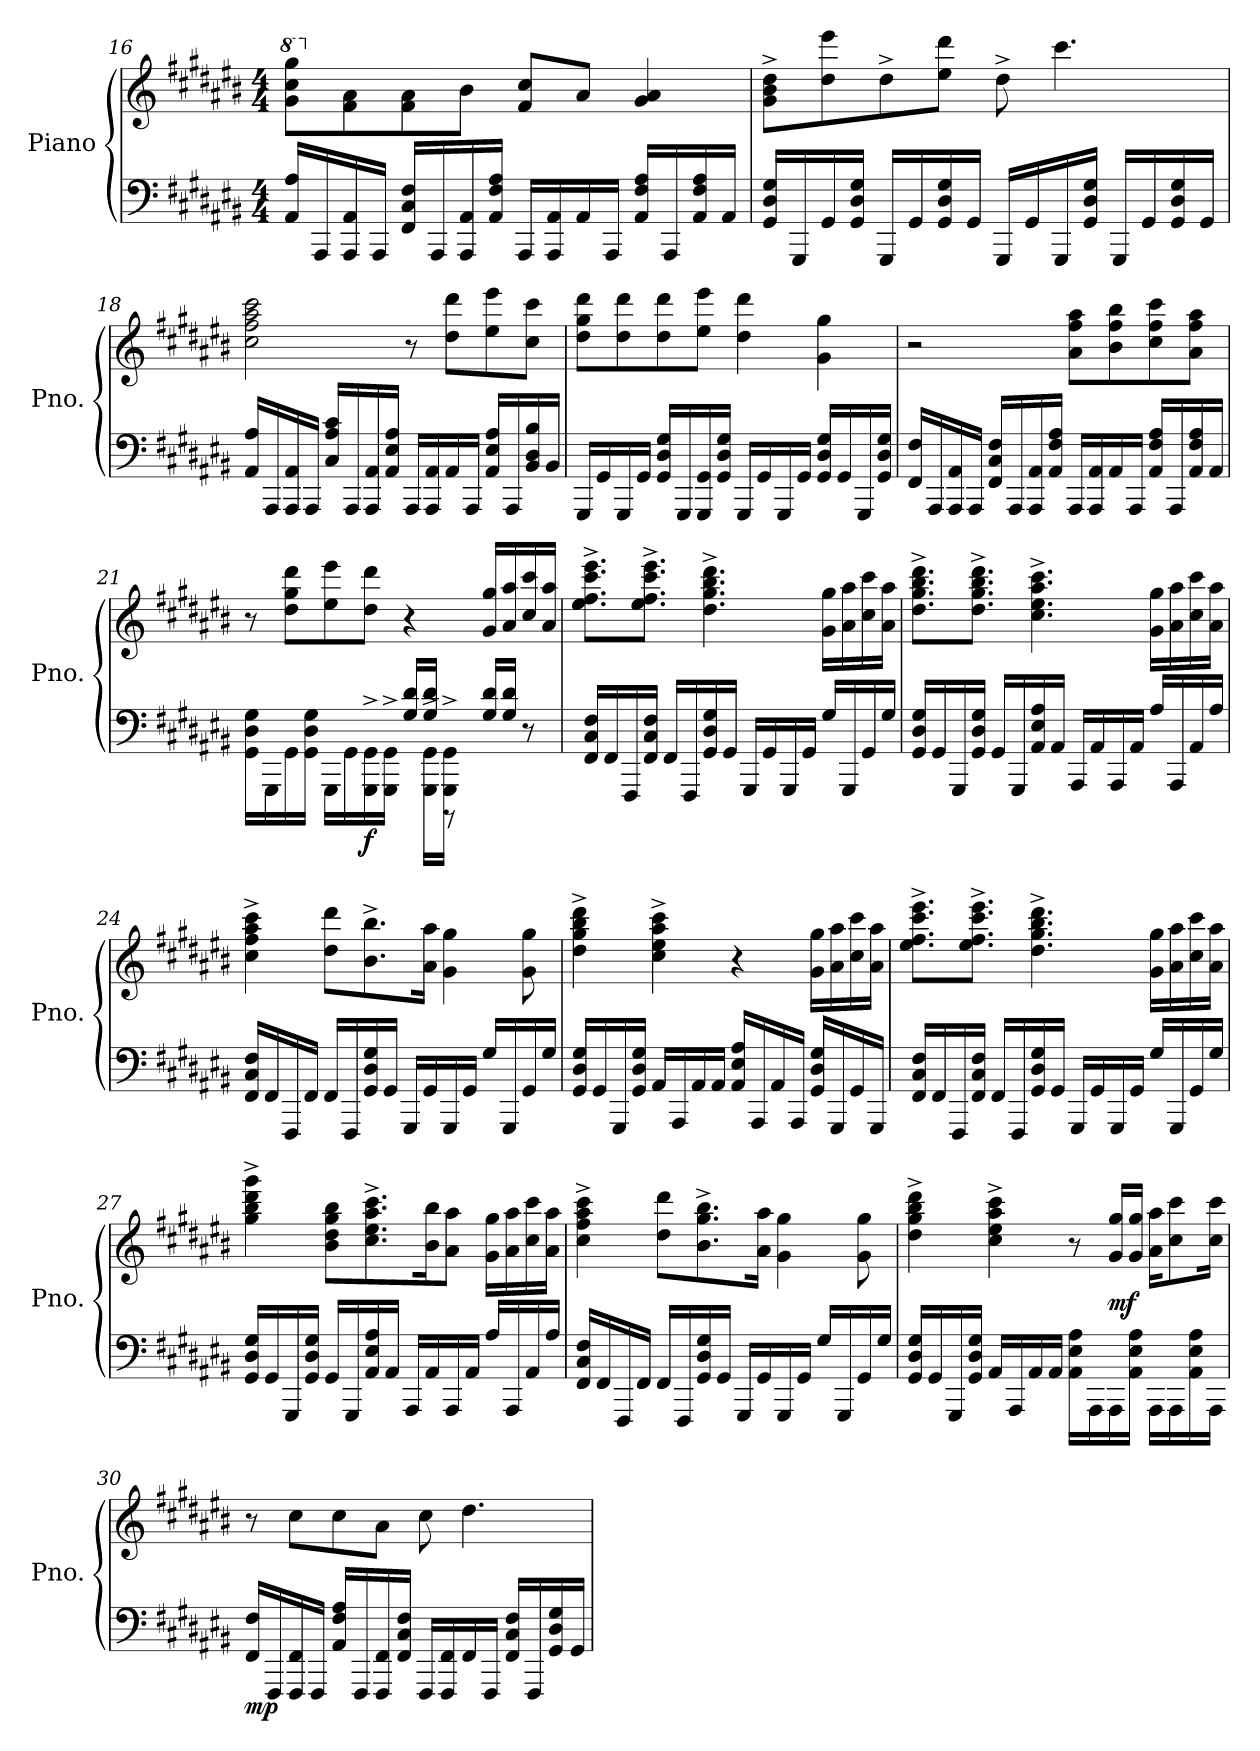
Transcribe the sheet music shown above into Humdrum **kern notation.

**kern	**kern	**dynam
*part1	*part1	*part1
*staff2	*staff1	*staff1/2
*I"Piano	*	*
*I'Pno.	*	*
*clefF4	*clefG2	*
*k[f#c#g#d#a#e#b#]	*k[f#c#g#d#a#e#b#]	*
*M4/4	*M4/4	*
*	*8va	*
=16	=16	=16
16AA#/ 16A#/LL	8gg#\ 8ccc#\ 8ggg#\L	.
16AAA#/	.	.
*	*X8va	*
16AAA#/ 16AA#/	8f#\ 8a#\	.
16AAA#/JJ	.	.
16FF#/ 16C#/ 16F#/LL	8f#\ 8a#\	.
16AAA#/	.	.
16AAA#/ 16AA#/	8b#\J	.
16AA#/ 16F#/ 16A#/JJ	.	.
16AAA#/LL	8f#/ 8cc#/L	.
16AAA#/ 16AA#/	.	.
16AA#/	8a#/J	.
16AAA#/JJ	.	.
16AA#/ 16F#/ 16A#/LL	4g#/ 4a#/	.
16AAA#/	.	.
16AA#/ 16F#/ 16A#/	.	.
16AA#/JJ	.	.
!!LO:LB:g=z
=17	=17	=17
16GG#/ 16D#/ 16G#/LL	8g#\^ 8b#\^ 8dd#\^L	.
16GGG#/	.	.
16GG#/	8dd#\ 8eee#\	.
16GG#/ 16D#/ 16G#/JJ	.	.
16GGG#/LL	8dd#^\	.
16GG#/	.	.
16GG#/ 16D#/ 16G#/	8ee#\ 8ddd#\J	.
16GG#/JJ	.	.
16GGG#/LL	8dd#^\	.
16GG#/	.	.
16GGG#/	4.ccc#\	.
16GG#/ 16D#/ 16G#/JJ	.	.
16GGG#/LL	.	.
16GG#/	.	.
16GG#/ 16D#/ 16G#/	.	.
16GG#/JJ	.	.
=18	=18	=18
16AA#/ 16A#/LL	2cc#\ 2ff#\ 2aa#\ 2ccc#\	.
16AAA#/	.	.
16AAA#/ 16AA#/	.	.
16AAA#/JJ	.	.
16C#/ 16A#/ 16c#/LL	.	.
16AAA#/	.	.
16AAA#/ 16AA#/	.	.
16AA#/ 16E#/ 16A#/JJ	.	.
16AAA#/LL	8r	.
16AAA#/ 16AA#/	.	.
16AA#/	8dd#\ 8ddd#\L	.
16AAA#/JJ	.	.
16AA#/ 16E#/ 16A#/LL	8ee#\ 8eee#\	.
16AAA#/	.	.
16BB#/ 16D#/ 16B#/	8cc#\ 8ccc#\J	.
16BB#/JJ	.	.
!!LO:LB:g=z
=19	=19	=19
16GGG#/LL	8dd#\ 8gg#\ 8ddd#\L	.
16GG#/	.	.
16GGG#/	8dd#\ 8ddd#\	.
16GG#/JJ	.	.
16GG#/ 16D#/ 16G#/LL	8dd#\ 8ddd#\	.
16GGG#/	.	.
16GGG#/ 16GG#/	8ee#\ 8eee#\J	.
16GG#/ 16D#/ 16G#/JJ	.	.
16GGG#/LL	4dd#\ 4ddd#\	.
16GG#/	.	.
16GGG#/	.	.
16GG#/JJ	.	.
16GG#/ 16D#/ 16G#/LL	4g#\ 4gg#\	.
16GG#/	.	.
16GGG#/	.	.
16GG#/ 16D#/ 16G#/JJ	.	.
=20	=20	=20
16FF#/ 16F#/LL	2r	.
16AAA#/	.	.
16AAA#/ 16AA#/	.	.
16AAA#/JJ	.	.
16FF#/ 16C#/ 16F#/LL	.	.
16AAA#/	.	.
16AAA#/ 16AA#/	.	.
16AA#/ 16F#/ 16A#/JJ	.	.
16AAA#/LL	8a#\ 8ff#\ 8aa#\L	.
16AAA#/ 16AA#/	.	.
16AA#/	8b#\ 8ff#\ 8bb#\	.
16AAA#/JJ	.	.
16AA#/ 16F#/ 16A#/LL	8cc#\ 8ff#\ 8ccc#\	.
16AAA#/	.	.
16AA#/ 16F#/ 16A#/	8a#\ 8ff#\ 8aa#\J	.
16AA#/JJ	.	.
!!LO:PB:g=z
=21	=21	=21
*^	*	*
16GG#\ 16D#\ 16G#\LL	2ryy	8r	.
16GGG#\	.	.	.
16GG#\	.	8dd#\ 8gg#\ 8ddd#\L	.
16GG#\ 16D#\ 16G#\JJ	.	.	.
16GGG#\LL	.	8ee#\ 8eee#\	.
16GG#\	.	.	.
!	!	!	!LO:DY:b=2
16GGG#\^ 16GG#\^	.	8dd#\ 8ddd#\J	f
16GGG#\^ 16GG#\^JJ	.	.	.
16ryy	16G#/ 16d#/LL	4r	.
16GGG#\^ 16GG#\^LL	16G#/ 16d#/JJ	.	.
16GGG#\^ 16GG#\^JJ	8r	.	.
16ryy	.	.	.
4ryy	16G#/ 16d#/LL	16g#/ 16gg#/LL	.
.	16G#/ 16d#/JJ	16a#/ 16aa#/	.
.	8r	16cc#/ 16ccc#/	.
.	.	16a#/ 16aa#/JJ	.
*v	*v	*	*
=22	=22	=22
16FF#/ 16C#/ 16F#/LL	8.ee#\^ 8.ff#\^ 8.ccc#\^ 8.eee#\^L	.
16FF#/	.	.
16FFF#/	.	.
16FF#/ 16C#/ 16F#/JJ	8.ee#\^ 8.ff#\^ 8.ccc#\^ 8.eee#\^J	.
16FF#/LL	.	.
16FFF#/	.	.
16GG#/ 16D#/ 16G#/	4.dd#\^ 4.gg#\^ 4.bb#\^ 4.ddd#\^	.
16GG#/JJ	.	.
16GGG#/LL	.	.
16GG#/	.	.
16GGG#/	.	.
16GG#/JJ	.	.
16G#/LL	16g#\ 16gg#\LL	.
16GGG#/	16a#\ 16aa#\	.
16GG#/	16cc#\ 16ccc#\	.
16G#/JJ	16a#\ 16aa#\JJ	.
!!LO:LB:g=z
=23	=23	=23
16GG#/ 16D#/ 16G#/LL	8.dd#\^ 8.gg#\^ 8.bb#\^ 8.ddd#\^L	.
16GG#/	.	.
16GGG#/	.	.
16GG#/ 16D#/ 16G#/JJ	8.dd#\^ 8.gg#\^ 8.bb#\^ 8.ddd#\^J	.
16GG#/LL	.	.
16GGG#/	.	.
16AA#/ 16E#/ 16A#/	4.cc#\^ 4.ee#\^ 4.aa#\^ 4.ccc#\^	.
16AA#/JJ	.	.
16AAA#/LL	.	.
16AA#/	.	.
16AAA#/	.	.
16AA#/JJ	.	.
16A#/LL	16g#\ 16gg#\LL	.
16AAA#/	16a#\ 16aa#\	.
16AA#/	16cc#\ 16ccc#\	.
16A#/JJ	16a#\ 16aa#\JJ	.
=24	=24	=24
16FF#/ 16C#/ 16F#/LL	4cc#\^ 4ff#\^ 4aa#\^ 4ccc#\^	.
16FF#/	.	.
16FFF#/	.	.
16FF#/JJ	.	.
16FF#/LL	8dd#\ 8ddd#\L	.
16FFF#/	.	.
16GG#/ 16D#/ 16G#/	8.b#\^ 8.bb#\^	.
16GG#/JJ	.	.
16GGG#/LL	.	.
16GG#/	16a#\ 16aa#\Jk	.
16GGG#/	4g#\ 4gg#\	.
16GG#/JJ	.	.
16G#/LL	.	.
16GGG#/	.	.
16GG#/	8g#\ 8gg#\	.
16G#/JJ	.	.
!!LO:LB:g=z
=25	=25	=25
16GG#/ 16D#/ 16G#/LL	4dd#\^ 4gg#\^ 4bb#\^ 4ddd#\^	.
16GG#/	.	.
16GGG#/	.	.
16GG#/ 16D#/ 16G#/JJ	.	.
16AA#/LL	4cc#\^ 4ee#\^ 4aa#\^ 4ccc#\^	.
16AAA#/	.	.
16AA#/	.	.
16AA#/JJ	.	.
16AA#/ 16E#/ 16A#/LL	4r	.
16AAA#/	.	.
16AA#/	.	.
16AAA#/JJ	.	.
16GG#/ 16D#/ 16G#/LL	16g#\ 16gg#\LL	.
16GGG#/	16a#\ 16aa#\	.
16GG#/	16cc#\ 16ccc#\	.
16GGG#/JJ	16a#\ 16aa#\JJ	.
=26	=26	=26
16FF#/ 16C#/ 16F#/LL	8.ee#\^ 8.ff#\^ 8.ccc#\^ 8.eee#\^L	.
16FF#/	.	.
16FFF#/	.	.
16FF#/ 16C#/ 16F#/JJ	8.ee#\^ 8.ff#\^ 8.ccc#\^ 8.eee#\^J	.
16FF#/LL	.	.
16FFF#/	.	.
16GG#/ 16D#/ 16G#/	4.dd#\^ 4.gg#\^ 4.bb#\^ 4.ddd#\^	.
16GG#/JJ	.	.
16GGG#/LL	.	.
16GG#/	.	.
16GGG#/	.	.
16GG#/JJ	.	.
16G#/LL	16g#\ 16gg#\LL	.
16GGG#/	16a#\ 16aa#\	.
16GG#/	16cc#\ 16ccc#\	.
16G#/JJ	16a#\ 16aa#\JJ	.
!!LO:LB:g=z
=27	=27	=27
16GG#/ 16D#/ 16G#/LL	4gg#\^ 4bb#\^ 4ddd#\^ 4ggg#\^	.
16GG#/	.	.
16GGG#/	.	.
16GG#/ 16D#/ 16G#/JJ	.	.
16GG#/LL	8b#\ 8dd#\ 8gg#\ 8bb#\L	.
16GGG#/	.	.
16AA#/ 16E#/ 16A#/	8.cc#\^ 8.ee#\^ 8.aa#\^ 8.ccc#\^	.
16AA#/JJ	.	.
16AAA#/LL	.	.
16AA#/	16b#\ 16bb#\K	.
16AAA#/	8a#\ 8aa#\J	.
16AA#/JJ	.	.
16A#/LL	16g#\ 16gg#\LL	.
16AAA#/	16a#\ 16aa#\	.
16AA#/	16cc#\ 16ccc#\	.
16A#/JJ	16a#\ 16aa#\JJ	.
=28	=28	=28
16FF#/ 16C#/ 16F#/LL	4cc#\^ 4ff#\^ 4aa#\^ 4ccc#\^	.
16FF#/	.	.
16FFF#/	.	.
16FF#/JJ	.	.
16FF#/LL	8dd#\ 8ddd#\L	.
16FFF#/	.	.
16GG#/ 16D#/ 16G#/	8.b#\^ 8.gg#\^ 8.bb#\^	.
16GG#/JJ	.	.
16GGG#/LL	.	.
16GG#/	16a#\ 16aa#\Jk	.
16GGG#/	4g#\ 4gg#\	.
16GG#/JJ	.	.
16G#/LL	.	.
16GGG#/	.	.
16GG#/	8g#\ 8gg#\	.
16G#/JJ	.	.
!!LO:LB:g=z
=29	=29	=29
16GG#/ 16D#/ 16G#/LL	4dd#\^ 4gg#\^ 4bb#\^ 4ddd#\^	.
16GG#/	.	.
16GGG#/	.	.
16GG#/ 16D#/ 16G#/JJ	.	.
16AA#/LL	4cc#\^ 4ee#\^ 4aa#\^ 4ccc#\^	.
16AAA#/	.	.
16AA#/	.	.
16AA#/JJ	.	.
16AA#\ 16E#\ 16A#\LL	8r	.
16AAA#\	.	.
!	!	!LO:DY:b
16AAA#\	16g#/ 16gg#/LL	mf
16AA#\ 16E#\ 16A#\JJ	16g#/ 16gg#/JJ	.
16AAA#\LL	16a#\ 16aa#\KL	.
16AAA#\	8cc#\ 8ccc#\	.
16AA#\ 16E#\ 16A#\	.	.
16AAA#\JJ	16cc#\ 16ccc#\Jk	.
=30	=30	=30
!	!	!LO:DY:b=2
16FF#/ 16F#/LL	8r	mp
16FFF#/	.	.
16FFF#/ 16FF#/	8cc#\L	.
16FFF#/JJ	.	.
16AA#/ 16F#/ 16A#/LL	8cc#\	.
16FFF#/	.	.
16FFF#/ 16FF#/	8a#\J	.
16FF#/ 16C#/ 16F#/JJ	.	.
16FFF#/LL	8cc#\	.
16FFF#/ 16FF#/	.	.
16FF#/	4.dd#\	.
16FFF#/JJ	.	.
16FF#/ 16C#/ 16F#/LL	.	.
16FFF#/	.	.
16GG#/ 16D#/ 16G#/	.	.
16GG#/JJ	.	.
=	=	=
*-	*-	*-
